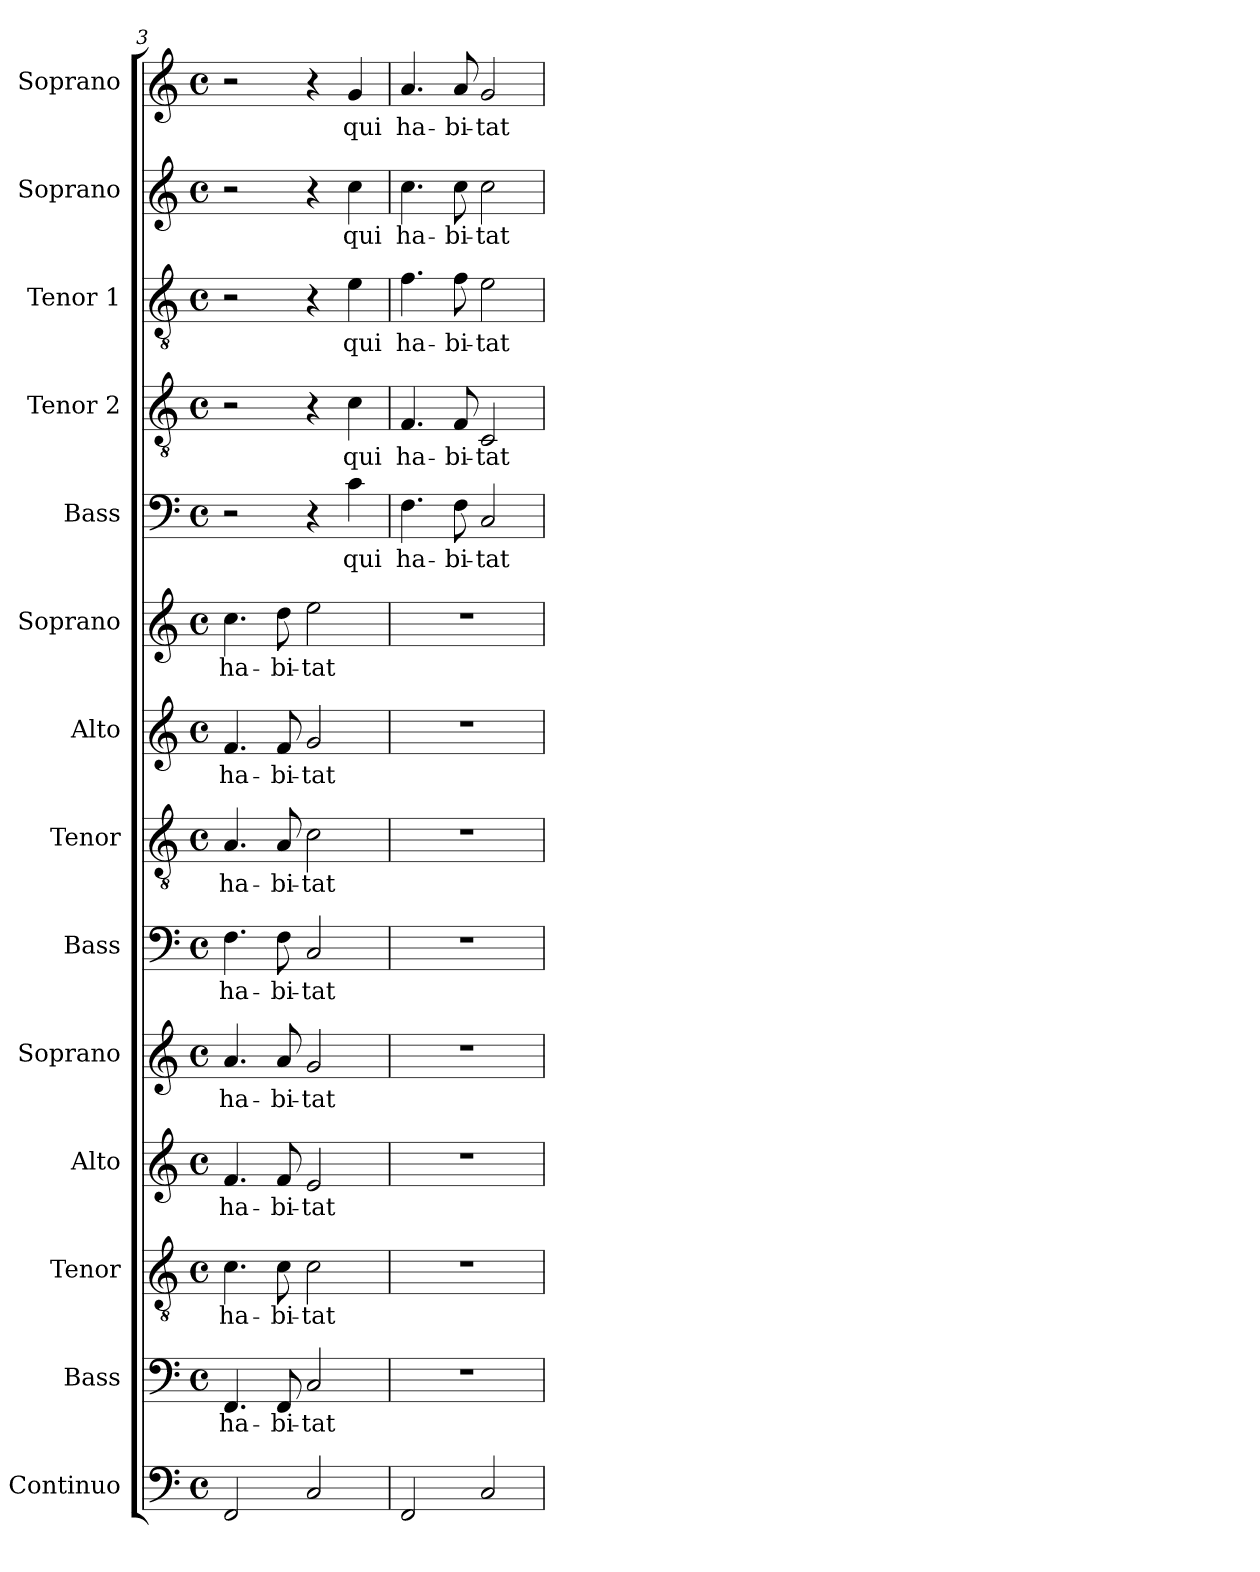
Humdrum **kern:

**kern	**kern	**text	**kern	**text	**kern	**text	**kern	**text	**kern	**text	**kern	**text	**kern	**text	**kern	**text	**kern	**text	**kern	**text	**kern	**text	**kern	**text	**kern	**text
*part14	*part13	*part13	*part12	*part12	*part11	*part11	*part10	*part10	*part9	*part9	*part8	*part8	*part7	*part7	*part6	*part6	*part5	*part5	*part4	*part4	*part3	*part3	*part2	*part2	*part1	*part1
*staff14	*staff13	*staff13	*staff12	*staff12	*staff11	*staff11	*staff10	*staff10	*staff9	*staff9	*staff8	*staff8	*staff7	*staff7	*staff6	*staff6	*staff5	*staff5	*staff4	*staff4	*staff3	*staff3	*staff2	*staff2	*staff1	*staff1
*I"Continuo	*I"Bass	*	*I"Tenor	*	*I"Alto	*	*I"Soprano	*	*I"Bass	*	*I"Tenor	*	*I"Alto	*	*I"Soprano	*	*I"Bass	*	*I"Tenor 2	*	*I"Tenor 1	*	*I"Soprano	*	*I"Soprano	*
*I'Cont.	*I'B.	*	*I'T.	*	*I'A.	*	*I'S.	*	*I'B.	*	*I'T.	*	*I'A.	*	*I'S.	*	*I'B.	*	*I'T2.	*	*I'T1.	*	*I'S.	*	*I'S.	*
*clefF4	*clefF4	*	*clefGv2	*	*clefG2	*	*clefG2	*	*clefF4	*	*clefGv2	*	*clefG2	*	*clefG2	*	*clefF4	*	*clefGv2	*	*clefGv2	*	*clefG2	*	*clefG2	*
*	*	*	*ITrd7c12	*	*	*	*	*	*	*	*ITrd7c12	*	*	*	*	*	*	*	*ITrd7c12	*	*ITrd7c12	*	*	*	*	*
*k[]	*k[]	*	*k[]	*	*k[]	*	*k[]	*	*k[]	*	*k[]	*	*k[]	*	*k[]	*	*k[]	*	*k[]	*	*k[]	*	*k[]	*	*k[]	*
*C:	*C:	*	*C:	*	*C:	*	*C:	*	*C:	*	*C:	*	*C:	*	*C:	*	*C:	*	*C:	*	*C:	*	*C:	*	*C:	*
*M4/4	*M4/4	*	*M4/4	*	*M4/4	*	*M4/4	*	*M4/4	*	*M4/4	*	*M4/4	*	*M4/4	*	*M4/4	*	*M4/4	*	*M4/4	*	*M4/4	*	*M4/4	*
*met(c)	*met(c)	*	*met(c)	*	*met(c)	*	*met(c)	*	*met(c)	*	*met(c)	*	*met(c)	*	*met(c)	*	*met(c)	*	*met(c)	*	*met(c)	*	*met(c)	*	*met(c)	*
=3	=3	=3	=3	=3	=3	=3	=3	=3	=3	=3	=3	=3	=3	=3	=3	=3	=3	=3	=3	=3	=3	=3	=3	=3	=3	=3
!	!	!LO:LY:b:color=#000000	!	!	!	!	!	!	!	!	!	!	!	!	!	!	!	!	!	!	!	!	!	!	!	!
!	!	!	!	!LO:LY:b:color=#000000	!	!	!	!	!	!	!	!	!	!	!	!	!	!	!	!	!	!	!	!	!	!
!	!	!	!	!	!	!LO:LY:b:color=#000000	!	!	!	!	!	!	!	!	!	!	!	!	!	!	!	!	!	!	!	!
!	!	!	!	!	!	!	!	!LO:LY:b:color=#000000	!	!	!	!	!	!	!	!	!	!	!	!	!	!	!	!	!	!
!	!	!	!	!	!	!	!	!	!	!LO:LY:b:color=#000000	!	!	!	!	!	!	!	!	!	!	!	!	!	!	!	!
!	!	!	!	!	!	!	!	!	!	!	!	!LO:LY:b:color=#000000	!	!	!	!	!	!	!	!	!	!	!	!	!	!
!	!	!	!	!	!	!	!	!	!	!	!	!	!	!LO:LY:b:color=#000000	!	!	!	!	!	!	!	!	!	!	!	!
!	!	!	!	!	!	!	!	!	!	!	!	!	!	!	!	!LO:LY:b:color=#000000	!	!	!	!	!	!	!	!	!	!
2FFi/	4.FFi/	ha-	4.Ci\	ha-	4.fi/	ha-	4.ai/	ha-	4.Fi\	ha-	4.AAi/	ha-	4.fi/	ha-	4.cci\	ha-	2r	.	2r	.	2r	.	2r	.	2r	.
!	!	!LO:LY:b:color=#000000	!	!	!	!	!	!	!	!	!	!	!	!	!	!	!	!	!	!	!	!	!	!	!	!
!	!	!	!	!LO:LY:b:color=#000000	!	!	!	!	!	!	!	!	!	!	!	!	!	!	!	!	!	!	!	!	!	!
!	!	!	!	!	!	!LO:LY:b:color=#000000	!	!	!	!	!	!	!	!	!	!	!	!	!	!	!	!	!	!	!	!
!	!	!	!	!	!	!	!	!LO:LY:b:color=#000000	!	!	!	!	!	!	!	!	!	!	!	!	!	!	!	!	!	!
!	!	!	!	!	!	!	!	!	!	!LO:LY:b:color=#000000	!	!	!	!	!	!	!	!	!	!	!	!	!	!	!	!
!	!	!	!	!	!	!	!	!	!	!	!	!LO:LY:b:color=#000000	!	!	!	!	!	!	!	!	!	!	!	!	!	!
!	!	!	!	!	!	!	!	!	!	!	!	!	!	!LO:LY:b:color=#000000	!	!	!	!	!	!	!	!	!	!	!	!
!	!	!	!	!	!	!	!	!	!	!	!	!	!	!	!	!LO:LY:b:color=#000000	!	!	!	!	!	!	!	!	!	!
.	8FFi/	-bi-	8Ci\	-bi-	8fi/	-bi-	8ai/	-bi-	8Fi\	-bi-	8AAi/	-bi-	8fi/	-bi-	8ddi\	-bi-	.	.	.	.	.	.	.	.	.	.
!	!	!LO:LY:b:color=#000000	!	!	!	!	!	!	!	!	!	!	!	!	!	!	!	!	!	!	!	!	!	!	!	!
!	!	!	!	!LO:LY:b:color=#000000	!	!	!	!	!	!	!	!	!	!	!	!	!	!	!	!	!	!	!	!	!	!
!	!	!	!	!	!	!LO:LY:b:color=#000000	!	!	!	!	!	!	!	!	!	!	!	!	!	!	!	!	!	!	!	!
!	!	!	!	!	!	!	!	!LO:LY:b:color=#000000	!	!	!	!	!	!	!	!	!	!	!	!	!	!	!	!	!	!
!	!	!	!	!	!	!	!	!	!	!LO:LY:b:color=#000000	!	!	!	!	!	!	!	!	!	!	!	!	!	!	!	!
!	!	!	!	!	!	!	!	!	!	!	!	!LO:LY:b:color=#000000	!	!	!	!	!	!	!	!	!	!	!	!	!	!
!	!	!	!	!	!	!	!	!	!	!	!	!	!	!LO:LY:b:color=#000000	!	!	!	!	!	!	!	!	!	!	!	!
!	!	!	!	!	!	!	!	!	!	!	!	!	!	!	!	!LO:LY:b:color=#000000	!	!	!	!	!	!	!	!	!	!
2Ci/	2Ci/	-tat	2Ci\	-tat	2ei/	-tat	2gi/	-tat	2Ci/	-tat	2Ci\	-tat	2gi/	-tat	2eei\	-tat	4r	.	4r	.	4r	.	4r	.	4r	.
!	!	!	!	!	!	!	!	!	!	!	!	!	!	!	!	!	!	!LO:LY:b:color=#000000	!	!	!	!	!	!	!	!
!	!	!	!	!	!	!	!	!	!	!	!	!	!	!	!	!	!	!	!	!LO:LY:b:color=#000000	!	!	!	!	!	!
!	!	!	!	!	!	!	!	!	!	!	!	!	!	!	!	!	!	!	!	!	!	!LO:LY:b:color=#000000	!	!	!	!
!	!	!	!	!	!	!	!	!	!	!	!	!	!	!	!	!	!	!	!	!	!	!	!	!LO:LY:b:color=#000000	!	!
!	!	!	!	!	!	!	!	!	!	!	!	!	!	!	!	!	!	!	!	!	!	!	!	!	!	!LO:LY:b:color=#000000
.	.	.	.	.	.	.	.	.	.	.	.	.	.	.	.	.	4ci\	qui	4Ci\	qui	4Ei\	qui	4cci\	qui	4gi/	qui
=4	=4	=4	=4	=4	=4	=4	=4	=4	=4	=4	=4	=4	=4	=4	=4	=4	=4	=4	=4	=4	=4	=4	=4	=4	=4	=4
!	!	!	!	!	!	!	!	!	!	!	!	!	!	!	!	!	!	!LO:LY:b:color=#000000	!	!	!	!	!	!	!	!
!	!	!	!	!	!	!	!	!	!	!	!	!	!	!	!	!	!	!	!	!LO:LY:b:color=#000000	!	!	!	!	!	!
!	!	!	!	!	!	!	!	!	!	!	!	!	!	!	!	!	!	!	!	!	!	!LO:LY:b:color=#000000	!	!	!	!
!	!	!	!	!	!	!	!	!	!	!	!	!	!	!	!	!	!	!	!	!	!	!	!	!LO:LY:b:color=#000000	!	!
!	!	!	!	!	!	!	!	!	!	!	!	!	!	!	!	!	!	!	!	!	!	!	!	!	!	!LO:LY:b:color=#000000
2FFi/	1r	.	1r	.	1r	.	1r	.	1r	.	1r	.	1r	.	1r	.	4.Fi\	ha-	4.FFi/	ha-	4.Fi\	ha-	4.cci\	ha-	4.ai/	ha-
!	!	!	!	!	!	!	!	!	!	!	!	!	!	!	!	!	!	!LO:LY:b:color=#000000	!	!	!	!	!	!	!	!
!	!	!	!	!	!	!	!	!	!	!	!	!	!	!	!	!	!	!	!	!LO:LY:b:color=#000000	!	!	!	!	!	!
!	!	!	!	!	!	!	!	!	!	!	!	!	!	!	!	!	!	!	!	!	!	!LO:LY:b:color=#000000	!	!	!	!
!	!	!	!	!	!	!	!	!	!	!	!	!	!	!	!	!	!	!	!	!	!	!	!	!LO:LY:b:color=#000000	!	!
!	!	!	!	!	!	!	!	!	!	!	!	!	!	!	!	!	!	!	!	!	!	!	!	!	!	!LO:LY:b:color=#000000
.	.	.	.	.	.	.	.	.	.	.	.	.	.	.	.	.	8Fi\	-bi-	8FFi/	-bi-	8Fi\	-bi-	8cci\	-bi-	8ai/	-bi-
!	!	!	!	!	!	!	!	!	!	!	!	!	!	!	!	!	!	!LO:LY:b:color=#000000	!	!	!	!	!	!	!	!
!	!	!	!	!	!	!	!	!	!	!	!	!	!	!	!	!	!	!	!	!LO:LY:b:color=#000000	!	!	!	!	!	!
!	!	!	!	!	!	!	!	!	!	!	!	!	!	!	!	!	!	!	!	!	!	!LO:LY:b:color=#000000	!	!	!	!
!	!	!	!	!	!	!	!	!	!	!	!	!	!	!	!	!	!	!	!	!	!	!	!	!LO:LY:b:color=#000000	!	!
!	!	!	!	!	!	!	!	!	!	!	!	!	!	!	!	!	!	!	!	!	!	!	!	!	!	!LO:LY:b:color=#000000
2Ci/	.	.	.	.	.	.	.	.	.	.	.	.	.	.	.	.	2Ci/	-tat	2CCi/	-tat	2Ei\	-tat	2cci\	-tat	2gi/	-tat
=	=	=	=	=	=	=	=	=	=	=	=	=	=	=	=	=	=	=	=	=	=	=	=	=	=	=
*-	*-	*-	*-	*-	*-	*-	*-	*-	*-	*-	*-	*-	*-	*-	*-	*-	*-	*-	*-	*-	*-	*-	*-	*-	*-	*-
